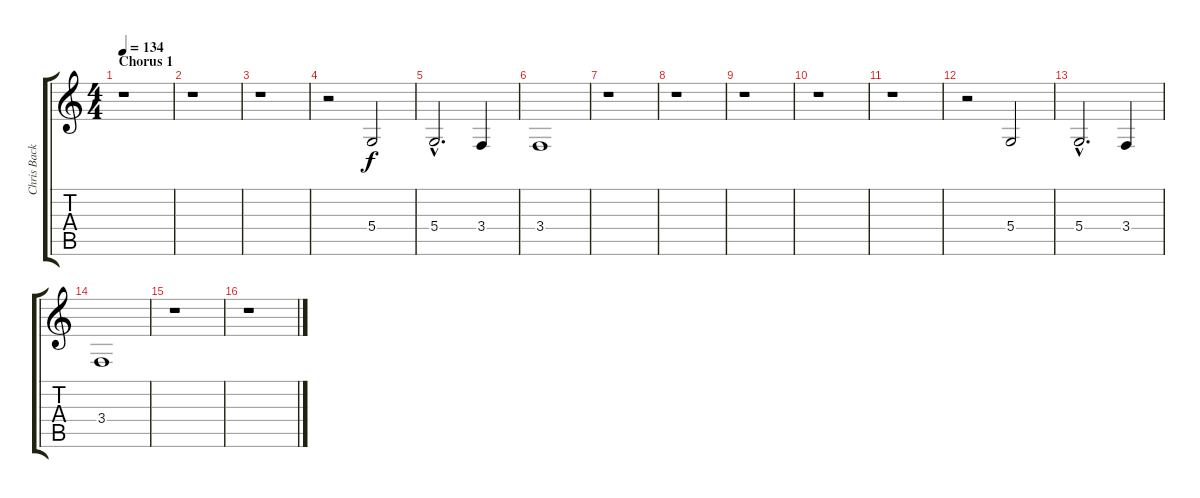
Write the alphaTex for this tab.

\track ("Chris Backing Vocals" "Chris Back") {instrument flute}
\staff {score tabs}
\tuning (E4 B3 G3 D3 A2 E2) {hide}
\ts (4 4)
\section ("" "Chorus 1")
\tempo 134
\clef g2
\ks c
r.1{dy f} |
r.1 |
r.1 |
r.2 5.4.2 |
5.4{hac}.2{d} 3.4.4 |
3.4.1 |
r.1 |
r.1 |
r.1 |
r.1 |
r.1 |
r.2 5.4.2 |
5.4{hac}.2{d} 3.4.4 |
3.4.1 |
r.1 |
r.1
